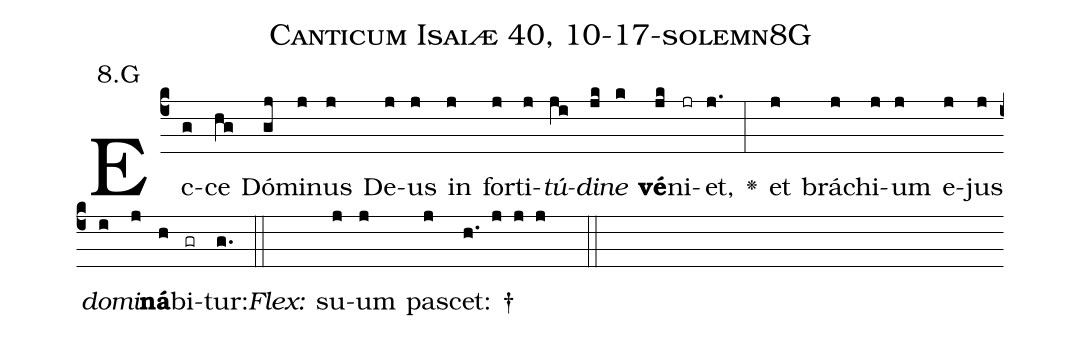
name: Canticum Isaiæ 40, 10-17-solemn8G;
annotation: 8.G;
%%
(c4)Ec(g)ce(hg) Dó(gj)mi(j)nus(j) De(j)us(j) in(j) for(j)ti(j)<i>tú</i>(ji)<i>di</i>(jk)<i>ne</i>(k) <b>vé</b>(jk)ni(jr)et,(j.) <v>\greheightstar</v>(:) et(j) brá(j)chi(j)um(j) e(j)jus(j) <i>do</i>(i)<i>mi</i>(j)<b>ná</b>(h)bi(gr)tur:(g.) (::)
<i>Flex:</i>()  su(j)um(j) pa(j)scet: †(h. j j j  ::)

%E(j) u(j) o(i) u(j) a(h) e.(g.) (::)
